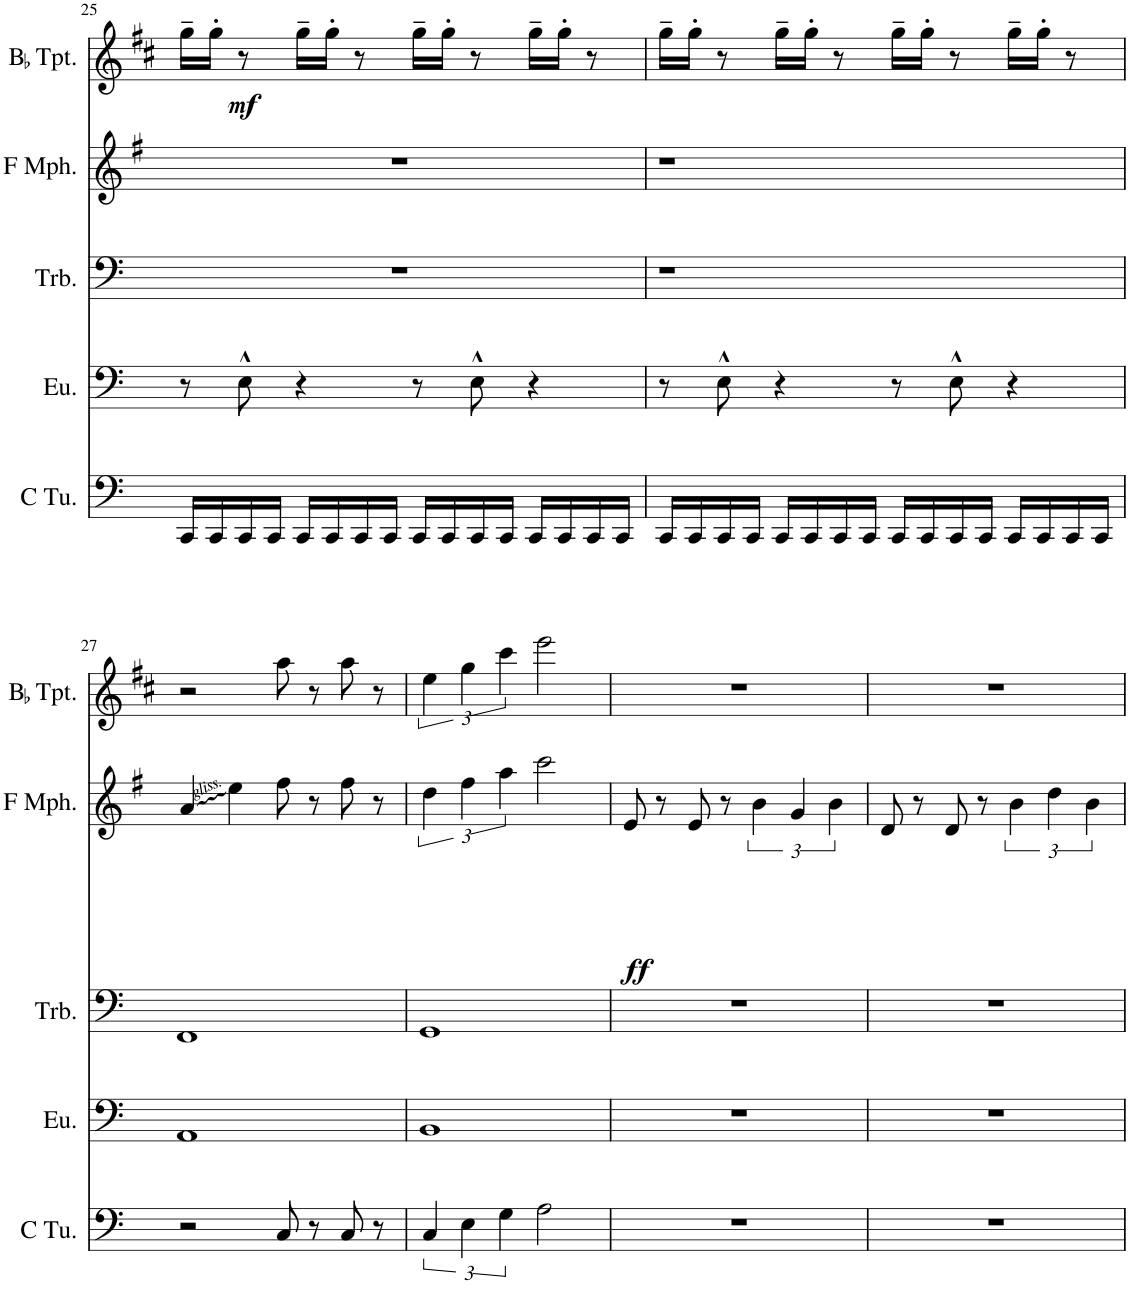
**kern	**kern	**kern	**kern	**dynam	**kern	**dynam
*part5	*part4	*part3	*part2	*part2	*part1	*part1
*staff5	*staff4	*staff3	*staff2	*staff2	*staff1	*staff1
*I"C Tuba	*I"Euphonium	*I"Trombone	*I"F Mellophone	*	*I"BaccidentalFlat Trumpet	*
*I'C Tu.	*I'Eu.	*I'Trb.	*I'F Mph.	*	*I'BaccidentalFlat Tpt.	*
!!LO:PB:g=z
*clefF4	*clefF4	*clefF4	*clefG2	*	*clefG2	*
*	*	*	*Trd4c7	*	*Trd1c2	*
*k[]	*k[]	*k[]	*k[f#]	*	*k[f#c#]	*
*M4/4	*M4/4	*M4/4	*M4/4	*	*M4/4	*
=25	=25	=25	=25	=25	=25	=25
!	!	!	!	!	!	!LO:DY:b
16CC/LL	8r	1r	1r	.	16gg~\LL	mf
16CC/	.	.	.	.	16gg'\JJ	.
16CC/	8E^^\	.	.	.	8r	.
16CC/JJ	.	.	.	.	.	.
16CC/LL	4r	.	.	.	16gg~\LL	.
16CC/	.	.	.	.	16gg'\JJ	.
16CC/	.	.	.	.	8r	.
16CC/JJ	.	.	.	.	.	.
16CC/LL	8r	.	.	.	16gg~\LL	.
16CC/	.	.	.	.	16gg'\JJ	.
16CC/	8E^^\	.	.	.	8r	.
16CC/JJ	.	.	.	.	.	.
16CC/LL	4r	.	.	.	16gg~\LL	.
16CC/	.	.	.	.	16gg'\JJ	.
16CC/	.	.	.	.	8r	.
16CC/JJ	.	.	.	.	.	.
=26	=26	=26	=26	=26	=26	=26
16CC/LL	8r	1r	1r	.	16gg~\LL	.
16CC/	.	.	.	.	16gg'\JJ	.
16CC/	8E^^\	.	.	.	8r	.
16CC/JJ	.	.	.	.	.	.
16CC/LL	4r	.	.	.	16gg~\LL	.
16CC/	.	.	.	.	16gg'\JJ	.
16CC/	.	.	.	.	8r	.
16CC/JJ	.	.	.	.	.	.
16CC/LL	8r	.	.	.	16gg~\LL	.
16CC/	.	.	.	.	16gg'\JJ	.
16CC/	8E^^\	.	.	.	8r	.
16CC/JJ	.	.	.	.	.	.
16CC/LL	4r	.	.	.	16gg~\LL	.
16CC/	.	.	.	.	16gg'\JJ	.
16CC/	.	.	.	.	8r	.
16CC/JJ	.	.	.	.	.	.
!!LO:LB:g=z
=27	=27	=27	=27	=27	=27	=27
2r	1AA	1FF	4a/	.	2r	.
.	.	.	4ee\	.	.	.
8C/	.	.	8ff#\	.	8aa\	.
8r	.	.	8r	.	8r	.
8C/	.	.	8ff#\	.	8aa\	.
8r	.	.	8r	.	8r	.
=28	=28	=28	=28	=28	=28	=28
6C/	1BB	1GG	6dd\	.	6ee\	.
6E\	.	.	6ff#\	.	6gg\	.
6G\	.	.	6aa\	.	6ccc#\	.
2A\	.	.	2ccc\	.	2eee\	.
=29	=29	=29	=29	=29	=29	=29
!	!	!	!	!LO:DY:b	!	!
1r	1r	1r	8e/	ff	1r	.
.	.	.	8r	.	.	.
.	.	.	8e/	.	.	.
.	.	.	8r	.	.	.
.	.	.	6b\	.	.	.
.	.	.	6g/	.	.	.
.	.	.	6b\	.	.	.
=30	=30	=30	=30	=30	=30	=30
1r	1r	1r	8d/	.	1r	.
.	.	.	8r	.	.	.
.	.	.	8d/	.	.	.
.	.	.	8r	.	.	.
.	.	.	6b\	.	.	.
.	.	.	6dd\	.	.	.
.	.	.	6b\	.	.	.
=	=	=	=	=	=	=
*-	*-	*-	*-	*-	*-	*-
